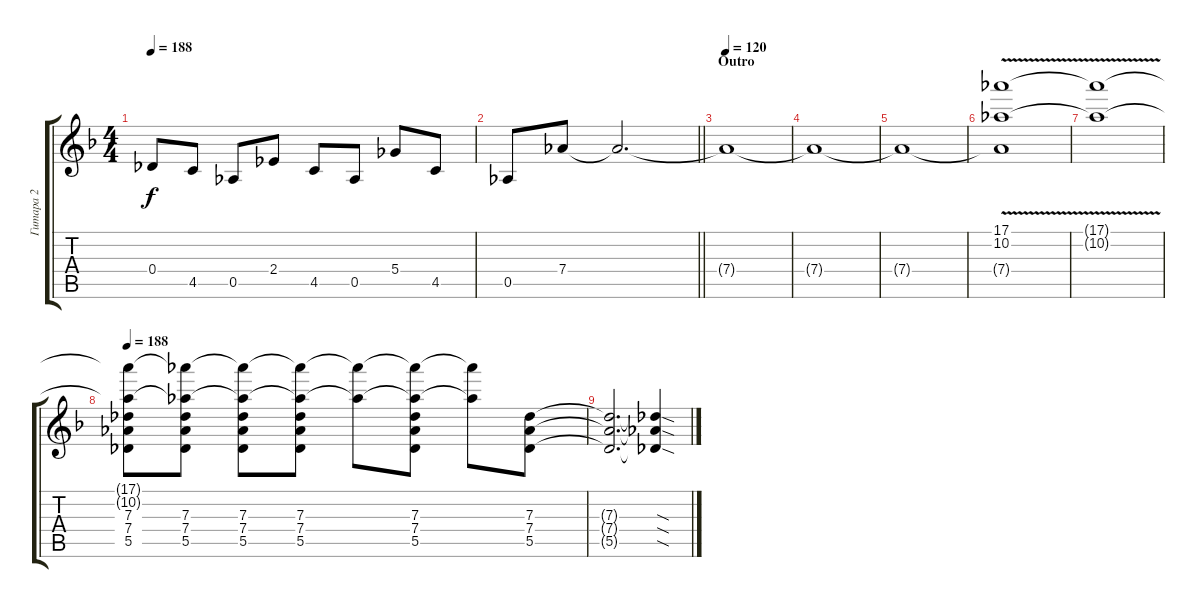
\track ("Гитара 2" "Гитара 2") {instrument distortionguitar}
\staff {score tabs}
\tuning (Eb4 Bb3 Gb3 Db3 Ab2 Eb2) {hide}
\ts (4 4)
\tempo 188
\clef g2
\ks dminor
0.4.8{dy f} 4.5.8 0.5.8 2.4.8 4.5.8 0.5.8 5.4.8 4.5.8 |
\barLineRight lightlight
0.5.8 7.4.8 7.4{t}.2{d} |
\section ("" "Outro")
\tempo 120
7.4{t}.1 |
7.4{t}.1 |
7.4{t}.1 |
(17.1{v} 10.2{v} 7.4{t}).1 |
(17.1{t} 10.2{t}).1 |
\tempo 188
(17.1{t} 10.2{t} 7.3 7.4 5.5).8 (17.1{t} 10.2{t} 7.3 7.4 5.5).8 (17.1{t} 10.2{t} 7.3 7.4 5.5).8 (17.1{t} 10.2{t} 7.3 7.4 5.5).8 (17.1{t} 10.2{t}).8 (17.1{t} 10.2{t} 7.3 7.4 5.5).8 (17.1{t} 10.2{t}).8 (7.3 7.4 5.5).8 |
(7.3{t} 7.4{t} 5.5{t}).2{d} (7.3{sod t} 7.4{sod t} 5.5{sod t}).4
